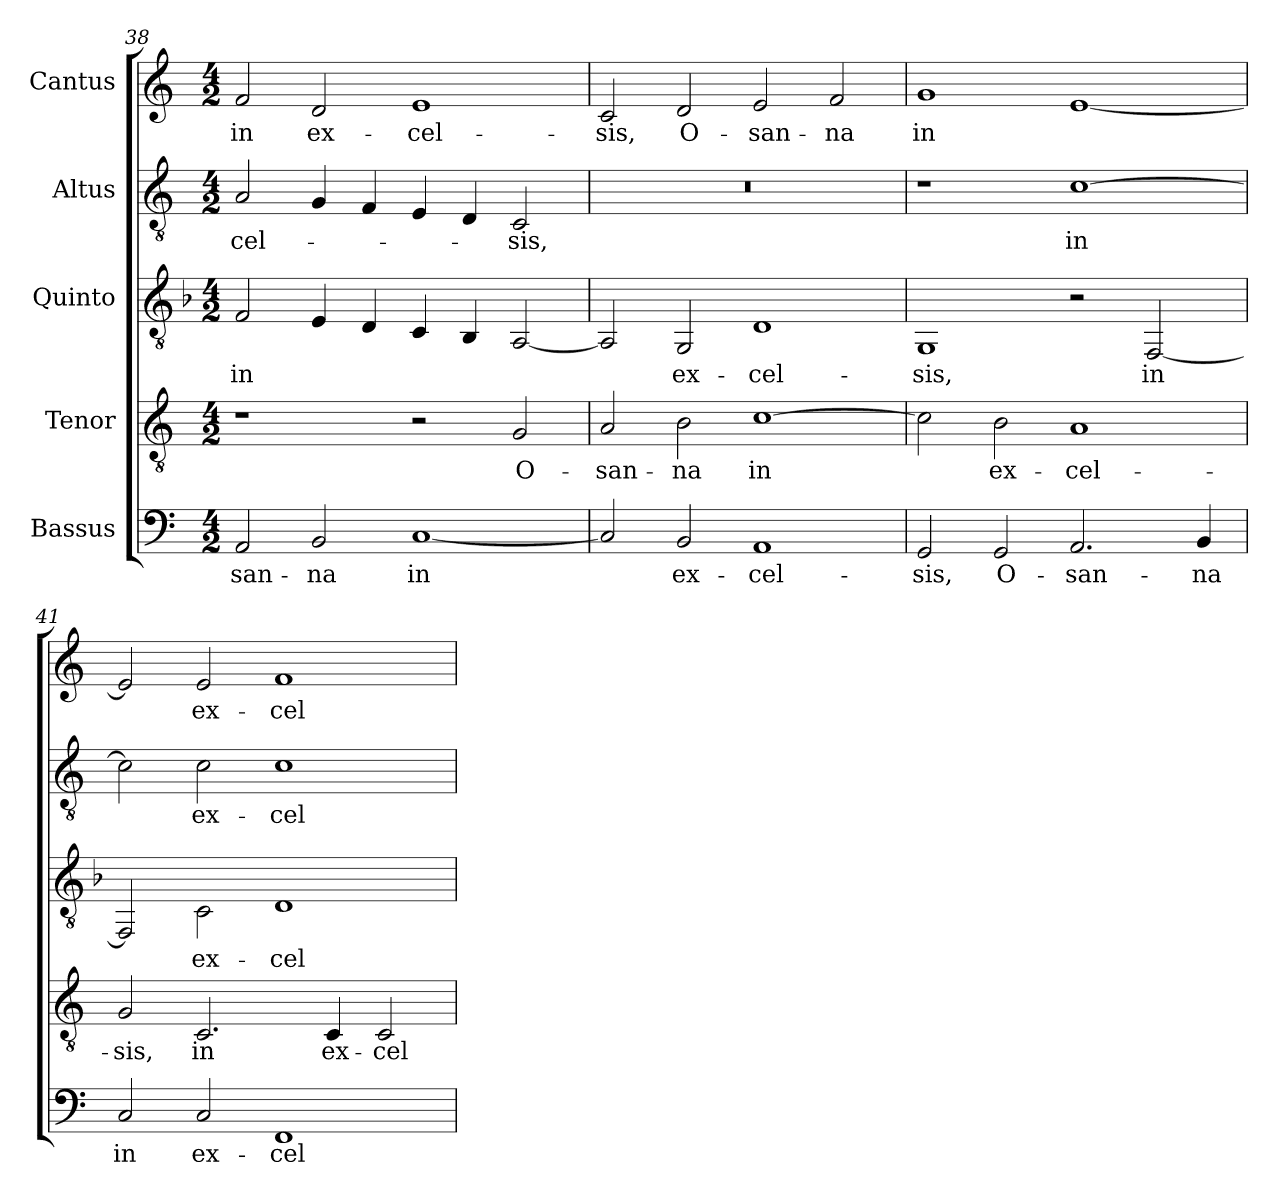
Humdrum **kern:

**kern	**text	**kern	**text	**kern	**text	**kern	**text	**kern	**text
*part5	*part5	*part4	*part4	*part3	*part3	*part2	*part2	*part1	*part1
*staff5	*staff5	*staff4	*staff4	*staff3	*staff3	*staff2	*staff2	*staff1	*staff1
*I"Bassus	*	*I"Tenor	*	*I"Quinto	*	*I"Altus	*	*I"Cantus	*
!!LO:LB:g=z
*clefF4	*	*clefGv2	*	*clefGv2	*	*clefGv2	*	*clefG2	*
*	*	*	*	*ITrd-4c-7	*	*	*	*	*
*k[]	*	*k[]	*	*k[]	*	*k[]	*	*k[]	*
*C:	*	*C:	*	*C:	*	*C:	*	*C:	*
*M4/2	*	*M4/2	*	*M4/2	*	*M4/2	*	*M4/2	*
=38	=38	=38	=38	=38	=38	=38	=38	=38	=38
!	!LO:LY:b:color=#000000	!	!	!	!	!	!	!	!
!	!	!	!	!	!LO:LY:b:color=#000000	!	!	!	!
!	!	!	!	!	!	!	!LO:LY:b:color=#000000	!	!
!	!	!	!	!	!	!	!	!	!LO:LY:b:color=#000000
2AAi/	-san-	1r	.	2ci/	in	2Ai/	-cel-	2fi/	in
!	!LO:LY:b:color=#000000	!	!	!	!	!	!	!	!
!	!	!	!	!	!	!	!	!	!LO:LY:b:color=#000000
2BBi/	-na	.	.	4Bi/	.	4Gi/	.	2di/	ex-
.	.	.	.	4Ai/	.	4Fi/	.	.	.
!	!LO:LY:b:color=#000000	!	!	!	!	!	!	!	!
!	!	!	!	!	!	!	!	!	!LO:LY:b:color=#000000
[<1Ci	in	2r	.	4Gi/	.	4Ei/	.	1ei	-cel-
.	.	.	.	4Fi/	.	4Di/	.	.	.
!	!	!	!LO:LY:b:color=#000000	!	!	!	!	!	!
!	!	!	!	!	!	!	!LO:LY:b:color=#000000	!	!
.	.	2Gi/	O-	[<2Ei/	.	2Ci/	-sis,	.	.
=39	=39	=39	=39	=39	=39	=39	=39	=39	=39
!	!	!	!LO:LY:b:color=#000000	!	!	!LO:N:vis=1	!	!	!
!	!	!	!	!	!	!	!	!	!LO:LY:b:color=#000000
2Ci/]	.	2Ai/	-san-	2Ei/]	.	0r	.	2ci/	-sis,
!	!LO:LY:b:color=#000000	!	!	!	!	!	!	!	!
!	!	!	!LO:LY:b:color=#000000	!	!	!	!	!	!
!	!	!	!	!	!LO:LY:b:color=#000000	!	!	!	!
!	!	!	!	!	!	!	!	!	!LO:LY:b:color=#000000
2BBi/	ex-	2Bi\	-na	2Di/	ex-	.	.	2di/	O-
!	!LO:LY:b:color=#000000	!	!	!	!	!	!	!	!
!	!	!	!LO:LY:b:color=#000000	!	!	!	!	!	!
!	!	!	!	!	!LO:LY:b:color=#000000	!	!	!	!
!	!	!	!	!	!	!	!	!	!LO:LY:b:color=#000000
1AAi	-cel-	[>1ci	in	1Ai	-cel-	.	.	2ei/	-san-
!	!	!	!	!	!	!	!	!	!LO:LY:b:color=#000000
.	.	.	.	.	.	.	.	2fi/	-na
=40	=40	=40	=40	=40	=40	=40	=40	=40	=40
!	!LO:LY:b:color=#000000	!	!	!	!	!	!	!	!
!	!	!	!	!	!LO:LY:b:color=#000000	!	!	!	!
!	!	!	!	!	!	!	!	!	!LO:LY:b:color=#000000
2GGi/	-sis,	2ci\]	.	1Di	-sis,	1r	.	1gi	in
!	!LO:LY:b:color=#000000	!	!	!	!	!	!	!	!
!	!	!	!LO:LY:b:color=#000000	!	!	!	!	!	!
2GGi/	O-	2Bi\	ex-	.	.	.	.	.	.
!	!LO:LY:b:color=#000000	!	!	!	!	!	!	!	!
!	!	!	!LO:LY:b:color=#000000	!	!	!	!	!	!
!	!	!	!	!	!	!	!LO:LY:b:color=#000000	!	!
2.AAi/	-san-	1Ai	-cel-	2r	.	[>1ci	in	[<1ei	.
!	!	!	!	!	!LO:LY:b:color=#000000	!	!	!	!
.	.	.	.	[<2Ci/	in	.	.	.	.
!	!LO:LY:b:color=#000000	!	!	!	!	!	!	!	!
4BBi/	-na	.	.	.	.	.	.	.	.
=41	=41	=41	=41	=41	=41	=41	=41	=41	=41
!	!LO:LY:b:color=#000000	!	!	!	!	!	!	!	!
!	!	!	!LO:LY:b:color=#000000	!	!	!	!	!	!
2Ci/	in	2Gi/	-sis,	2Ci/]	.	2ci\]	.	2ei/]	.
!	!LO:LY:b:color=#000000	!	!	!	!	!	!	!	!
!	!	!	!LO:LY:b:color=#000000	!	!	!	!	!	!
!	!	!	!	!	!LO:LY:b:color=#000000	!	!	!	!
!	!	!	!	!	!	!	!LO:LY:b:color=#000000	!	!
!	!	!	!	!	!	!	!	!	!LO:LY:b:color=#000000
2Ci/	ex-	2.Ci/	in	2Gi\	ex-	2ci\	ex-	2ei/	ex-
!	!LO:LY:b:color=#000000	!	!	!	!	!	!	!	!
!	!	!	!	!	!LO:LY:b:color=#000000	!	!	!	!
!	!	!	!	!	!	!	!LO:LY:b:color=#000000	!	!
!	!	!	!	!	!	!	!	!	!LO:LY:b:color=#000000
1FFi	-cel-	.	.	1Ai	-cel-	1ci	-cel-	1fi	-cel-
!	!	!	!LO:LY:b:color=#000000	!	!	!	!	!	!
.	.	4Ci/	ex-	.	.	.	.	.	.
!	!	!	!LO:LY:b:color=#000000	!	!	!	!	!	!
.	.	2Ci/	-cel-	.	.	.	.	.	.
=	=	=	=	=	=	=	=	=	=
*-	*-	*-	*-	*-	*-	*-	*-	*-	*-
